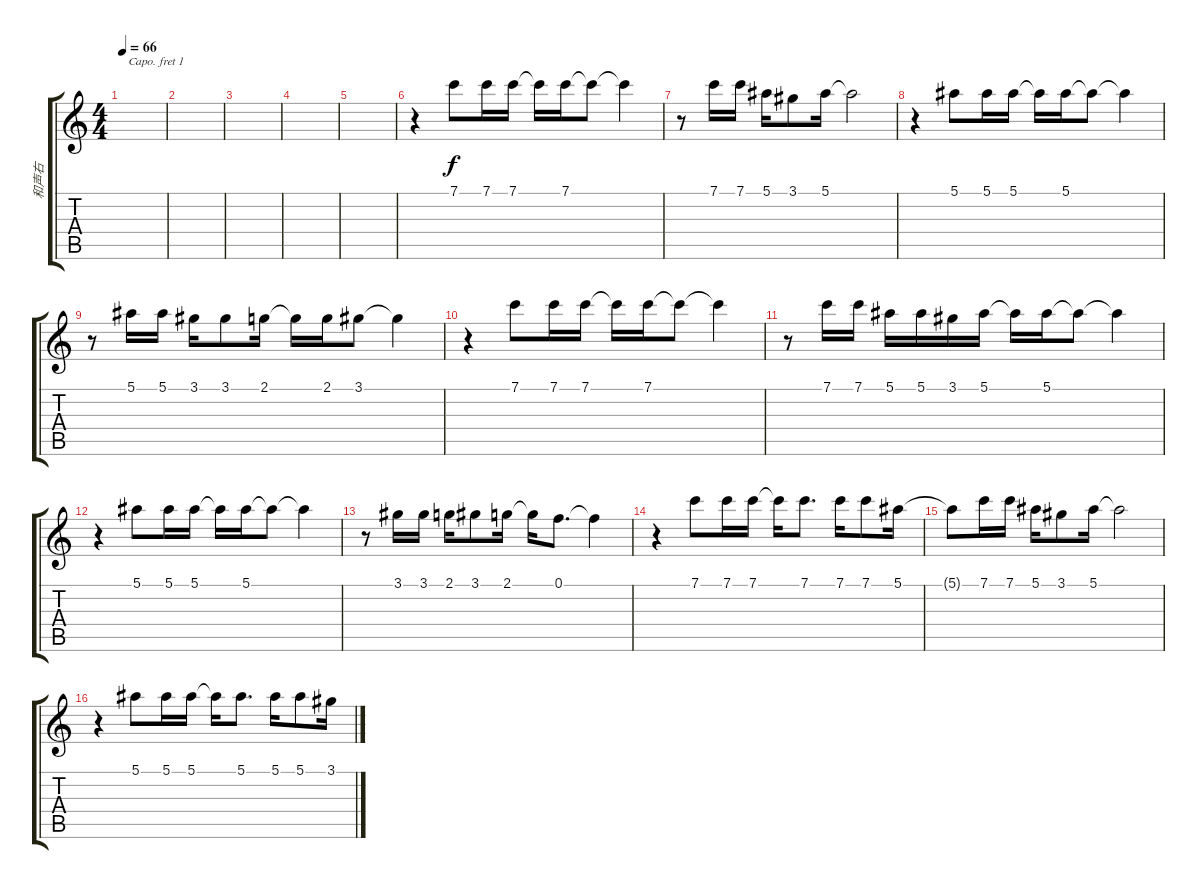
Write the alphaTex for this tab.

\track ("和声右" "和声右") {instrument synthbass1}
\staff {score tabs}
\capo 1
\tuning (E4 B3 G3 D3 A2 E2) {hide}
\ts (4 4)
\tempo 66
\clef g2
\ks c
|
|
|
|
|
r.4 7.1.8 7.1.16 7.1.16 7.1{t}.16 7.1.16 7.1{t}.8 7.1{t}.4 |
r.8 7.1.16 7.1.16 5.1.16 3.1.8 5.1.16 5.1{t}.2 |
r.4 5.1.8 5.1.16 5.1.16 5.1{t}.16 5.1.16 5.1{t}.8 5.1{t}.4 |
r.8 5.1.16 5.1.16 3.1.16 3.1.8 2.1.16 2.1{t}.16 2.1.16 3.1.8 3.1{t}.4 |
r.4 7.1.8 7.1.16 7.1.16 7.1{t}.16 7.1.16 7.1{t}.8 7.1{t}.4 |
r.8 7.1.16 7.1.16 5.1.16 5.1.16 3.1.16 5.1.16 5.1{t}.16 5.1.16 5.1{t}.8 5.1{t}.4 |
r.4 5.1.8 5.1.16 5.1.16 5.1{t}.16 5.1.16 5.1{t}.8 5.1{t}.4 |
r.8 3.1.16 3.1.16 2.1.16 3.1.8 2.1.16 2.1{t}.16 0.1.8{d} 0.1{t}.4 |
r.4 7.1.8 7.1.16 7.1.16 7.1{t}.16 7.1.8{d} 7.1.16 7.1.8 5.1.16 |
5.1{t}.8 7.1.16 7.1.16 5.1.16 3.1.8 5.1.16 5.1{t}.2 |
r.4 5.1.8 5.1.16 5.1.16 5.1{t}.16 5.1.8{d} 5.1.16 5.1.8 3.1.16
